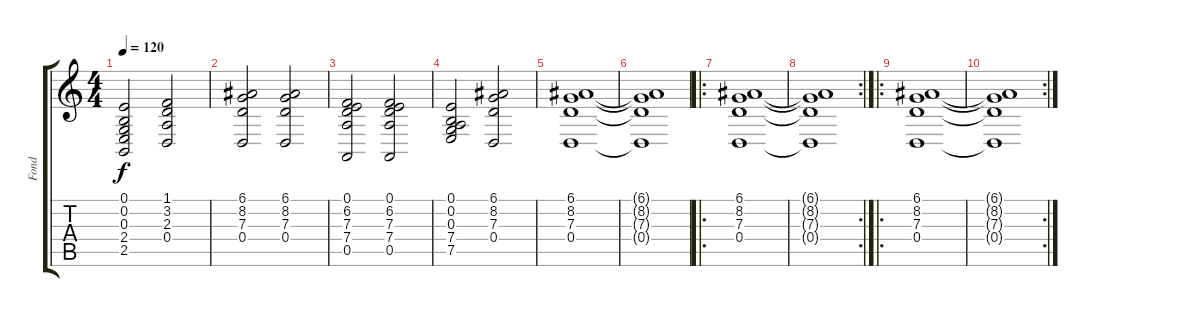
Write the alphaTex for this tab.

\track ("Fond" "Fond") {instrument synthstrings2}
\staff {score tabs}
\tuning (E4 B3 G3 D3 A2 E2) {hide}
\ts (4 4)
\tempo 120
\clef g2
\ks c
(0.1 0.2 0.3 2.4 2.5).2{dy f} (1.1 3.2 2.3 0.4).2 |
(6.1 8.2 7.3 0.4).2 (6.1 8.2 7.3 0.4).2 |
(0.1 6.2 7.3 7.4 0.5).2 (0.1 6.2 7.3 7.4 0.5).2 |
(0.1 0.2 0.3 7.4 7.5).2 (6.1 8.2 7.3 0.4).2 |
(6.1 8.2 7.3 0.4).1 |
(6.1{t} 8.2{t} 7.3{t} 0.4{t}).1 |
\ro
(6.1 8.2 7.3 0.4).1 |
\rc 2
(6.1{t} 8.2{t} 7.3{t} 0.4{t}).1 |
\ro
(6.1 8.2 7.3 0.4).1 |
\rc 2
(6.1{t} 8.2{t} 7.3{t} 0.4{t}).1
